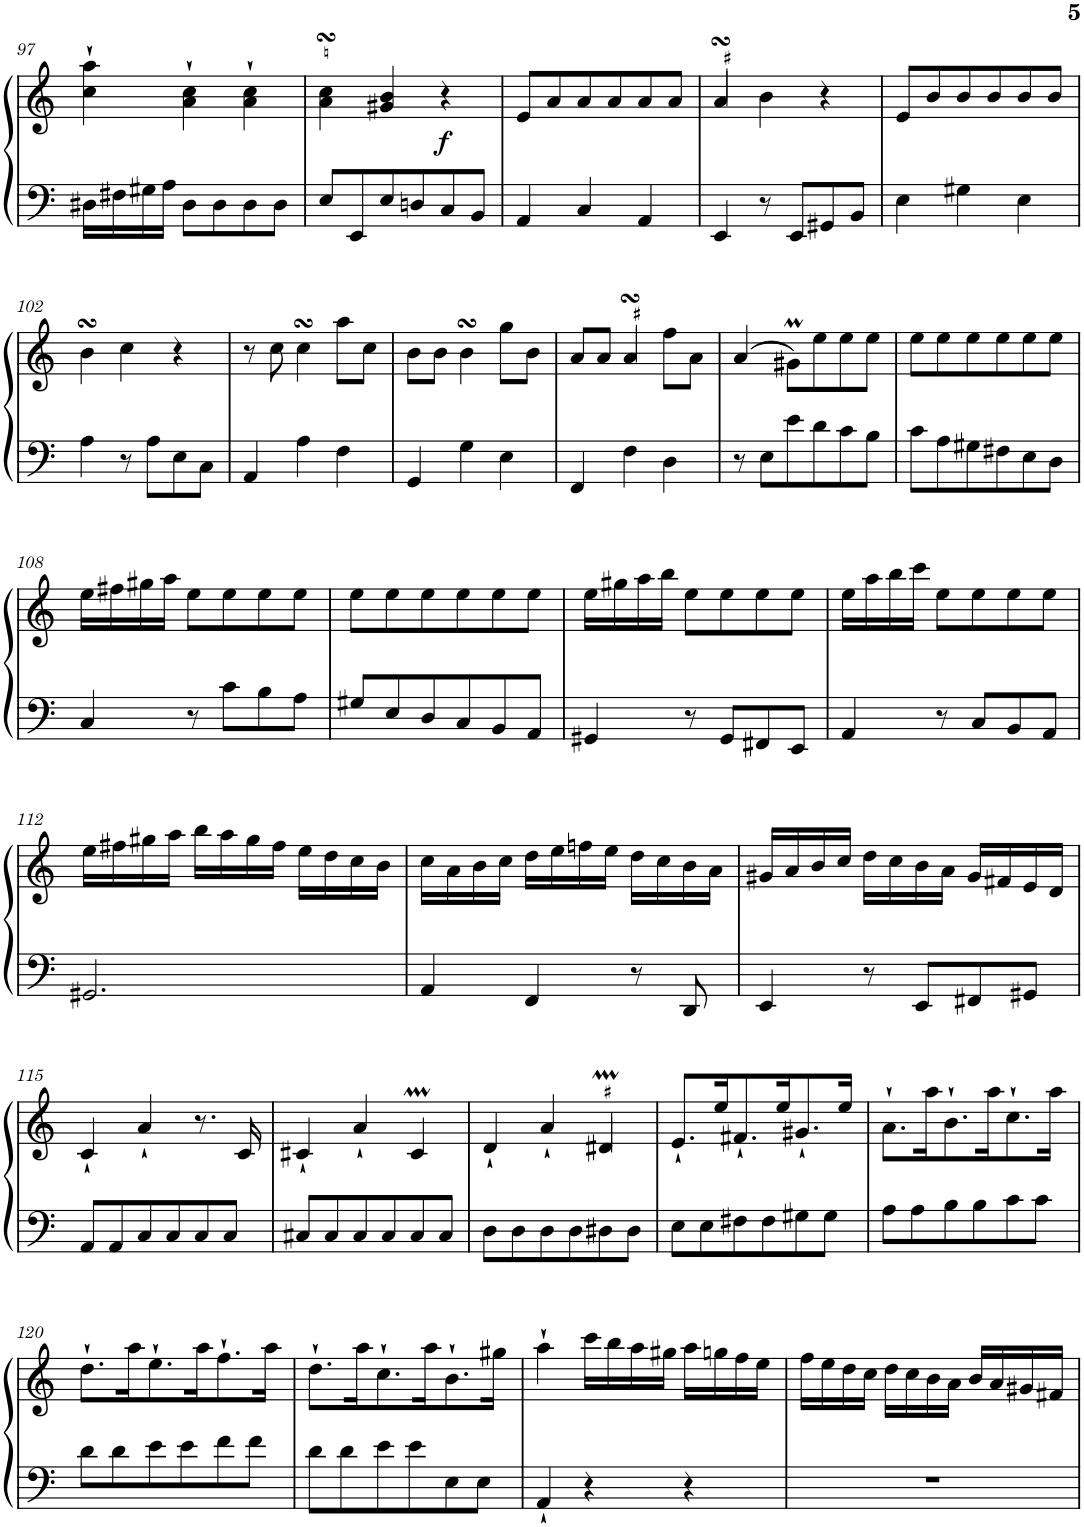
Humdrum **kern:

**kern	**kern	**dynam
*part1	*part1	*part1
*staff2	*staff1	*staff1/2
*I"Harpsichord	*	*
*I'Hch.	*	*
!!LO:PB:g=z
*clefF4	*clefG2	*
*k[]	*k[]	*
*M3/4	*M3/4	*
=97	=97	=97
16D#X\LL	4cc\` 4aa\`	.
16F#X\	.	.
16G#X\	.	.
16A\JJ	.	.
8D#\L	4a\` 4cc\`	.
8D#\	.	.
8D#\	4a\` 4cc\`	.
8D#\J	.	.
=98	=98	=98
8E/L	4a\sSSS 4cc\sSSS	.
8EE/	.	.
8E/	4g#X/ 4b/	.
8Dn/	.	.
!	!	!LO:DY:a=2
8C/	4r	f
8BB/J	.	.
=99	=99	=99
4AA/	8e/L	.
.	8a/	.
4C/	8a/	.
.	8a/	.
4AA/	8a/	.
.	8a/J	.
=100	=100	=100
*	*^	*
4EE/	4asSSS/	4g#X!/	.
8r	4b\	2ryy	.
8EE/L	.	.	.
8GG#X/	4r	.	.
8BB/J	.	.	.
*	*v	*v	*
=101	=101	=101
4E\	8e/L	.
.	8b/	.
4G#X\	8b/	.
.	8b/	.
4E\	8b/	.
.	8b/J	.
!!LO:LB:g=z
=102	=102	=102
4A\	4bsSsS\	.
8r	4cc\	.
8A\L	.	.
8E\	4r	.
8C\J	.	.
=103	=103	=103
4AA/	8r	.
.	8cc\	.
4A\	4ccsSSs\	.
4F\	8aa\L	.
.	8cc\J	.
=104	=104	=104
4GG/	8b\L	.
.	8b\J	.
4G\	4bsSsS\	.
4E\	8gg\L	.
.	8b\J	.
=105	=105	=105
*	*^	*
4FF/	8a/L	4ryy	.
.	8a/J	.	.
4F\	4asSSS/	4g#X!/	.
4D\	8ff\L	4ryy	.
.	8a\J	.	.
*	*v	*v	*
=106	=106	=106
8r	(>4a/	.
8E\L	.	.
8e\	8g#Xm\L)	.
8d\	8ee\	.
8c\	8ee\	.
8B\J	8ee\J	.
=107	=107	=107
8c\L	8ee\L	.
8A\	8ee\	.
8G#X\	8ee\	.
8F#X\	8ee\	.
8E\	8ee\	.
8D\J	8ee\J	.
!!LO:LB:g=z
=108	=108	=108
4C/	16ee\LL	.
.	16ff#X\	.
.	16gg#X\	.
.	16aa\JJ	.
8r	8ee\L	.
8c\L	8ee\	.
8B\	8ee\	.
8A\J	8ee\J	.
=109	=109	=109
8G#X/L	8ee\L	.
8E/	8ee\	.
8D/	8ee\	.
8C/	8ee\	.
8BB/	8ee\	.
8AA/J	8ee\J	.
=110	=110	=110
4GG#X/	16ee\LL	.
.	16gg#X\	.
.	16aa\	.
.	16bb\JJ	.
8r	8ee\L	.
8GG#/L	8ee\	.
8FF#X/	8ee\	.
8EE/J	8ee\J	.
=111	=111	=111
4AA/	16ee\LL	.
.	16aa\	.
.	16bb\	.
.	16ccc\JJ	.
8r	8ee\L	.
8C/L	8ee\	.
8BB/	8ee\	.
8AA/J	8ee\J	.
!!LO:LB:g=z
=112	=112	=112
2.GG#X/	16ee\LL	.
.	16ff#X\	.
.	16gg#X\	.
.	16aa\JJ	.
.	16bb\LL	.
.	16aa\	.
.	16gg#\	.
.	16ff#\JJ	.
.	16ee\LL	.
.	16dd\	.
.	16cc\	.
.	16b\JJ	.
=113	=113	=113
4AA/	16cc\LL	.
.	16a\	.
.	16b\	.
.	16cc\JJ	.
4FF/	16dd\LL	.
.	16ee\	.
.	16ffn\	.
.	16ee\JJ	.
8r	16dd\LL	.
.	16cc\	.
8DD/	16b\	.
.	16a\JJ	.
=114	=114	=114
4EE/	16g#X/LL	.
.	16a/	.
.	16b/	.
.	16cc/JJ	.
8r	16dd\LL	.
.	16cc\	.
8EE/L	16b\	.
.	16a\JJ	.
8FF#X/	16g#/LL	.
.	16f#X/	.
8GG#X/J	16e/	.
.	16d/JJ	.
!!LO:LB:g=z
=115	=115	=115
8AA/L	4c`/	.
8AA/	.	.
8C/	4a`/	.
8C/	.	.
8C/	8.r	.
8C/J	.	.
.	16c/	.
=116	=116	=116
8C#X/L	4c#X`/	.
8C#/	.	.
8C#/	4a`/	.
8C#/	.	.
8C#/	4c#m/	.
8C#/J	.	.
=117	=117	=117
*	*^	*
8D\L	4d`/	2ryy	.
8D\	.	.	.
8D\	4a`/	.	.
8D\	.	.	.
8D#X\	4d#Xm/	4c#X!/	.
8D#\J	.	.	.
*	*v	*v	*
=118	=118	=118
8E\L	8.e`/L	.
8E\	.	.
.	16ee/K	.
8F#X\	8.f#X`/	.
8F#\	.	.
.	16ee/K	.
8G#X\	8.g#X`/	.
8G#\J	.	.
.	16ee/Jk	.
=119	=119	=119
8A\L	8.a`\L	.
8A\	.	.
.	16aa\K	.
8B\	8.b`\	.
8B\	.	.
.	16aa\K	.
8c\	8.cc`\	.
8c\J	.	.
.	16aa\Jk	.
!!LO:LB:g=z
=120	=120	=120
8d\L	8.dd`\L	.
8d\	.	.
.	16aa\K	.
8e\	8.ee`\	.
8e\	.	.
.	16aa\K	.
8f\	8.ff`\	.
8f\J	.	.
.	16aa\Jk	.
=121	=121	=121
8d\L	8.dd`\L	.
8d\	.	.
.	16aa\K	.
8e\	8.cc`\	.
8e\	.	.
.	16aa\K	.
8E\	8.b`\	.
8E\J	.	.
.	16gg#X\Jk	.
=122	=122	=122
4AA`/	4aa`\	.
4r	16ccc\LL	.
.	16bb\	.
.	16aa\	.
.	16gg#X\JJ	.
4r	16aa\LL	.
.	16ggn\	.
.	16ff\	.
.	16ee\JJ	.
=123	=123	=123
2.r	16ff\LL	.
.	16ee\	.
.	16dd\	.
.	16cc\JJ	.
.	16dd\LL	.
.	16cc\	.
.	16b\	.
.	16a\JJ	.
.	16b/LL	.
.	16a/	.
.	16g#X/	.
.	16f#X/JJ	.
=	=	=
*-	*-	*-
